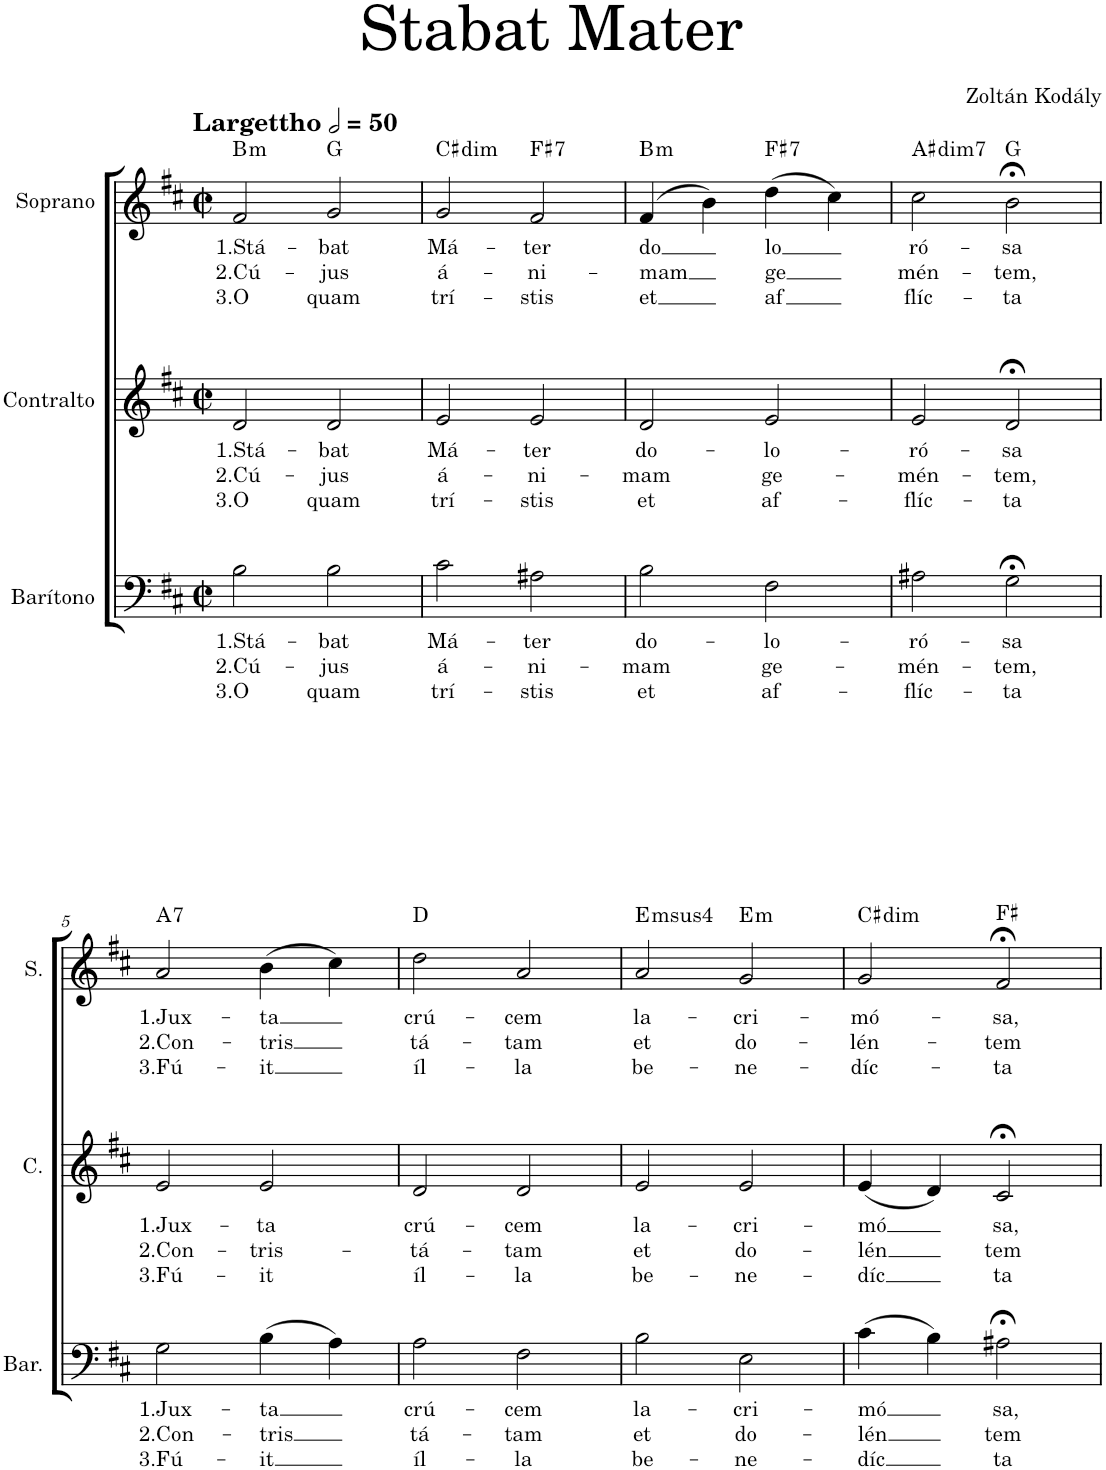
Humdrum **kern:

**kern	**text	**text	**text	**kern	**text	**text	**text	**kern	**text	**text	**text	**harte
*part3	*part3	*part3	*part3	*part2	*part2	*part2	*part2	*part1	*part1	*part1	*part1	*part1
*staff3	*staff3	*staff3	*staff3	*staff2	*staff2	*staff2	*staff2	*staff1	*staff1	*staff1	*staff1	*
*I"Barítono	*	*	*	*I"Contralto	*	*	*	*I"Soprano	*	*	*	*
*I'Bar.	*	*	*	*I'C.	*	*	*	*I'S.	*	*	*	*
*clefF4	*	*	*	*clefG2	*	*	*	*clefG2	*	*	*	*
*k[f#c#]	*	*	*	*k[f#c#]	*	*	*	*k[f#c#]	*	*	*	*
*M2/2	*	*	*	*M2/2	*	*	*	*M2/2	*	*	*	*
*met(c|)	*	*	*	*met(c|)	*	*	*	*met(c|)	*	*	*	*
*MM100	*	*	*	*MM100	*	*	*	*MM100	*	*	*	*
=1	=1	=1	=1	=1	=1	=1	=1	=1	=1	=1	=1	=1
!	!	!	!	!	!	!	!	!LO:TX:a:B:t=Largettho	!	!	!	!
!	!LO:LY:b	!LO:LY:b	!LO:LY:b	!	!LO:LY:b	!LO:LY:b	!LO:LY:b	!	!LO:LY:b	!LO:LY:b	!LO:LY:b	!LO:H:kt=m
2B\	1.Stá-	2.Cú-	3.O	2d/	1.Stá-	2.Cú-	3.O	2f#/	1.Stá-	2.Cú-	3.O	B:min
!	!LO:LY:b	!LO:LY:b	!LO:LY:b	!	!LO:LY:b	!LO:LY:b	!LO:LY:b	!	!LO:LY:b	!LO:LY:b	!LO:LY:b	!
2B\	-bat	-jus	quam	2d/	-bat	-jus	quam	2g/	-bat	-jus	quam	G:maj
=2	=2	=2	=2	=2	=2	=2	=2	=2	=2	=2	=2	=2
!	!LO:LY:b	!LO:LY:b	!LO:LY:b	!	!LO:LY:b	!LO:LY:b	!LO:LY:b	!	!LO:LY:b	!LO:LY:b	!LO:LY:b	!LO:H:kt=dim
2c#\	Má-	á-	trí-	2e/	Má-	á-	trí-	2g/	Má-	á-	trí-	C#:dim
!	!LO:LY:b	!LO:LY:b	!LO:LY:b	!	!LO:LY:b	!LO:LY:b	!LO:LY:b	!	!LO:LY:b	!LO:LY:b	!LO:LY:b	!LO:H:kt=7
2A#X\	-ter	-ni-	-stis	2e/	-ter	-ni-	-stis	2f#/	-ter	-ni-	-stis	F#:7
=3	=3	=3	=3	=3	=3	=3	=3	=3	=3	=3	=3	=3
!	!LO:LY:b	!LO:LY:b	!LO:LY:b	!	!LO:LY:b	!LO:LY:b	!LO:LY:b	!	!LO:LY:b	!LO:LY:b	!LO:LY:b	!LO:H:kt=m
2B\	do-	-mam	et	2d/	do-	-mam	et	(4f#/	do	-mam	et	B:min
.	.	.	.	.	.	.	.	4b\)	.	.	.	.
!	!LO:LY:b	!LO:LY:b	!LO:LY:b	!	!LO:LY:b	!LO:LY:b	!LO:LY:b	!	!LO:LY:b	!LO:LY:b	!LO:LY:b	!LO:H:kt=7
2F#\	-lo-	ge-	af-	2e/	-lo-	ge-	af-	(4dd\	lo	ge	af	F#:7
.	.	.	.	.	.	.	.	4cc#\)	.	.	.	.
=4	=4	=4	=4	=4	=4	=4	=4	=4	=4	=4	=4	=4
!	!LO:LY:b	!LO:LY:b	!LO:LY:b	!	!LO:LY:b	!LO:LY:b	!LO:LY:b	!	!LO:LY:b	!LO:LY:b	!LO:LY:b	!LO:H:kt=dim7
2A#X\	-ró-	-mén-	-flíc-	2e/	-ró-	-mén-	-flíc-	2cc#\	ró-	mén-	flíc-	A#:dim7
!	!LO:LY:b	!LO:LY:b	!LO:LY:b	!	!LO:LY:b	!LO:LY:b	!LO:LY:b	!	!LO:LY:b	!LO:LY:b	!LO:LY:b	!
2G;<\	-sa	-tem,	-ta	2d;</	-sa	-tem,	-ta	2b;<\	-sa	-tem,	-ta	G:maj
!!LO:LB:g=z
=5	=5	=5	=5	=5	=5	=5	=5	=5	=5	=5	=5	=5
!	!LO:LY:b	!LO:LY:b	!LO:LY:b	!	!LO:LY:b	!LO:LY:b	!LO:LY:b	!	!LO:LY:b	!LO:LY:b	!LO:LY:b	!LO:H:kt=7
2G\	1.Jux-	2.Con-	3.Fú-	2e/	1.Jux-	2.Con-	3.Fú-	2a/	1.Jux-	2.Con-	3.Fú-	A:7
!	!LO:LY:b	!LO:LY:b	!LO:LY:b	!	!LO:LY:b	!LO:LY:b	!LO:LY:b	!	!LO:LY:b	!LO:LY:b	!LO:LY:b	!
(4B\	-ta	-tris	-it	2e/	-ta	-tris-	-it	(4b\	-ta	-tris	-it	.
4A\)	.	.	.	.	.	.	.	4cc#\)	.	.	.	.
=6	=6	=6	=6	=6	=6	=6	=6	=6	=6	=6	=6	=6
!	!LO:LY:b	!LO:LY:b	!LO:LY:b	!	!LO:LY:b	!LO:LY:b	!LO:LY:b	!	!LO:LY:b	!LO:LY:b	!LO:LY:b	!
2A\	crú-	tá-	íl-	2d/	crú-	-tá-	íl-	2dd\	crú-	tá-	íl-	D:maj
!	!LO:LY:b	!LO:LY:b	!LO:LY:b	!	!LO:LY:b	!LO:LY:b	!LO:LY:b	!	!LO:LY:b	!LO:LY:b	!LO:LY:b	!
2F#\	-cem	-tam	-la	2d/	-cem	-tam	-la	2a/	-cem	-tam	-la	.
=7	=7	=7	=7	=7	=7	=7	=7	=7	=7	=7	=7	=7
!	!LO:LY:b	!LO:LY:b	!LO:LY:b	!	!LO:LY:b	!LO:LY:b	!LO:LY:b	!	!LO:LY:b	!LO:LY:b	!LO:LY:b	!LO:H:kt=4
2B\	la-	et	be-	2e/	la-	et	be-	2a/	la-	et	be-	E:sus4
!	!LO:LY:b	!LO:LY:b	!LO:LY:b	!	!LO:LY:b	!LO:LY:b	!LO:LY:b	!	!LO:LY:b	!LO:LY:b	!LO:LY:b	!LO:H:kt=m
2E\	-cri-	do-	-ne-	2e/	-cri-	do-	-ne-	2g/	-cri-	do-	-ne-	E:min
=8	=8	=8	=8	=8	=8	=8	=8	=8	=8	=8	=8	=8
!	!LO:LY:b	!LO:LY:b	!LO:LY:b	!	!LO:LY:b	!LO:LY:b	!LO:LY:b	!	!LO:LY:b	!LO:LY:b	!LO:LY:b	!LO:H:kt=dim
(4c#\	-mó	-lén	-díc	(4e/	-mó	-lén	-díc	2g/	-mó-	-lén-	-díc-	C#:dim
4B\)	.	.	.	4d/)	.	.	.	.	.	.	.	.
!	!LO:LY:b	!LO:LY:b	!LO:LY:b	!	!LO:LY:b	!LO:LY:b	!LO:LY:b	!	!LO:LY:b	!LO:LY:b	!LO:LY:b	!
2A#X;<\	sa,	tem	ta	2c#;</	sa,	tem	ta	2f#;</	-sa,	-tem	-ta	F#:maj
=	=	=	=	=	=	=	=	=	=	=	=	=
*-	*-	*-	*-	*-	*-	*-	*-	*-	*-	*-	*-	*-
